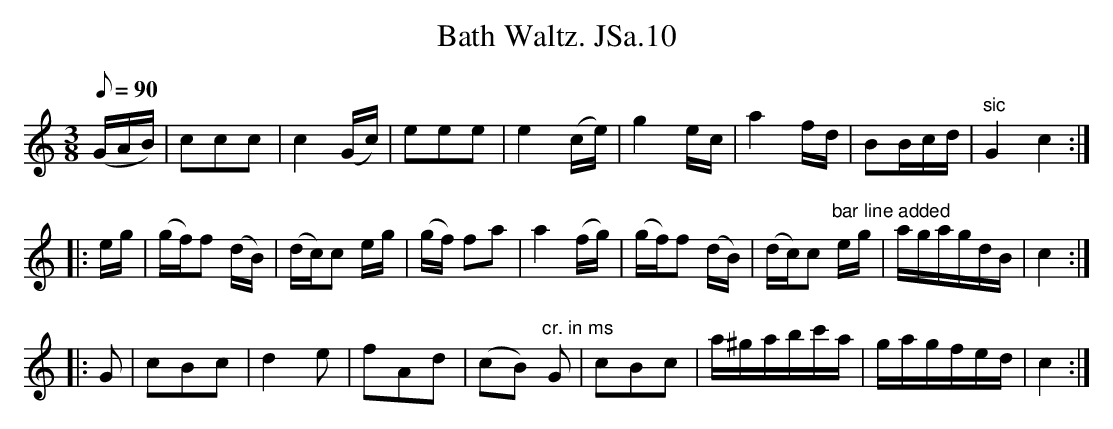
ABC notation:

X:1
T:Bath Waltz. JSa.10
M:3/8
L:1/8
Q:1/8=90
K:C
(G/A/B/)|ccc|c2(G/c/)|eee|e2(c/e/)|g2e/c/|a2f/d/|BB/c/d/|"sic"G2c2:|
|:e/g/|(g/f/)f (d/B/)|(d/c/)c e/g/|(g/f/) fa|\
a2(f/g/)|(g/f/)f (d/B/)|(d/c/)c "bar line added"e/g/|a/g/a/g/d/B/|c2:|
|:G|cBc|d2e|fAd|(cB) "cr. in ms"G|cBc|a/^g/a/b/c'/a/|g/a/g/f/e/d/|c2:|]
